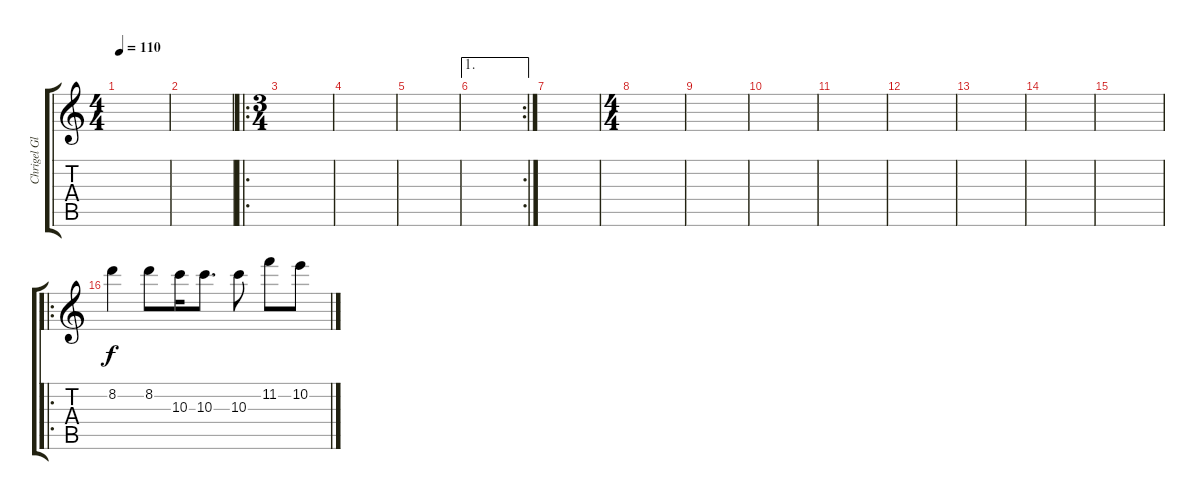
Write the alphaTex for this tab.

\track ("Chrigel Glanzmann" "Chrigel Gl") {instrument piccolo}
\staff {score tabs}
\tuning (B5 Gb5 D5 A4 E4 B3) {hide}
\ts (4 4)
\tempo 110
\clef g2
\ks c
|
|
\ro
\ts (3 4)
|
|
|
\ae 1
\rc 2
|
|
\ts (4 4)
|
|
|
|
|
|
|
|
\ro
8.2.4 8.2.8 10.3.16 10.3.8{d} 10.3.8 11.2.8 10.2.8
